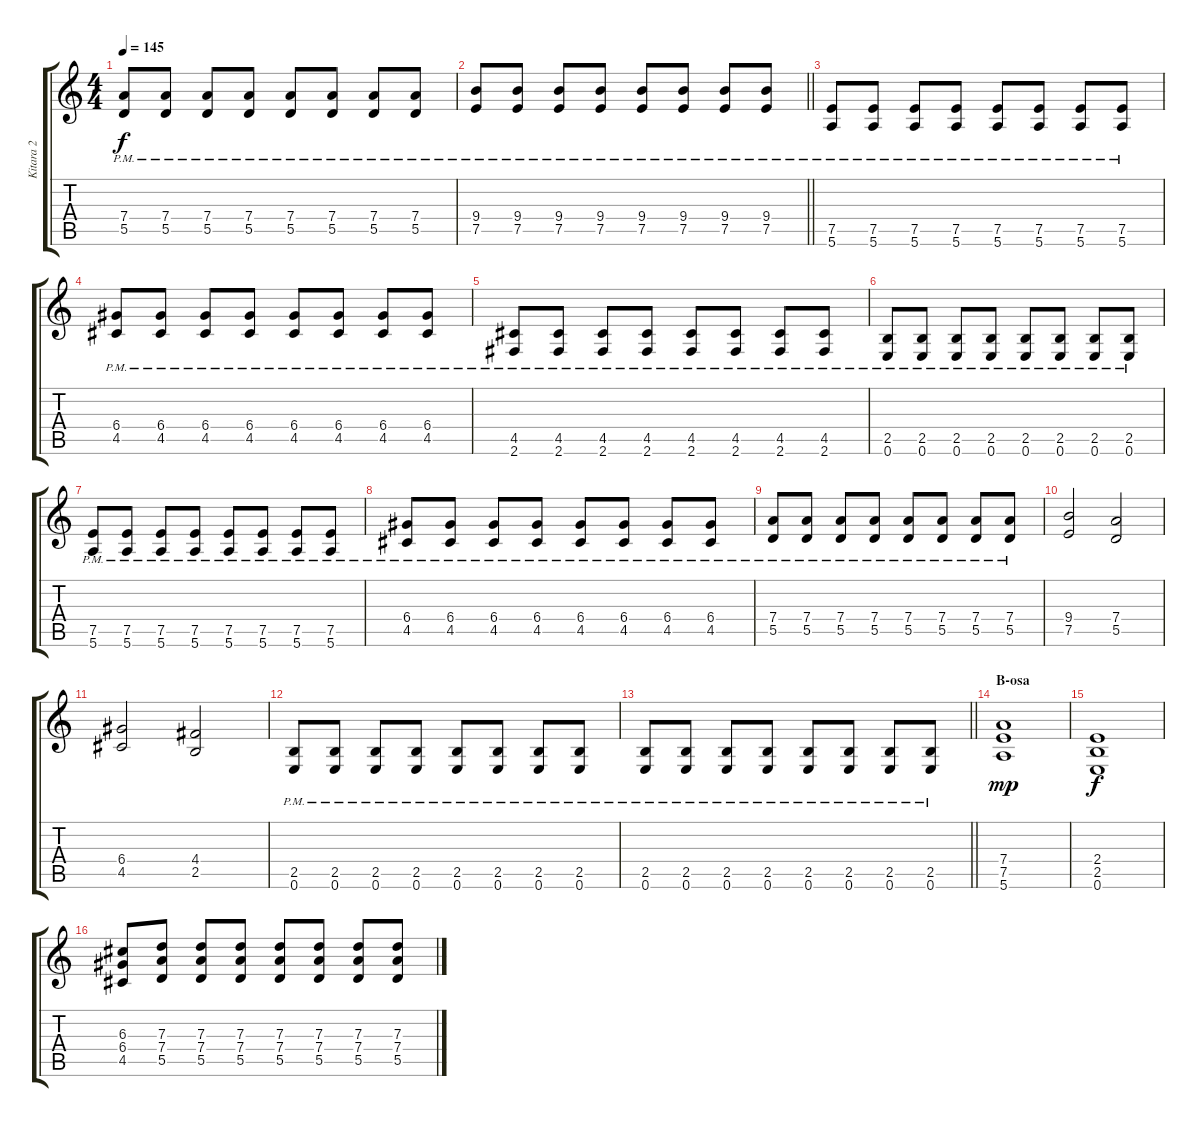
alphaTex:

\track ("Kitara 2" "Kitara 2") {instrument overdrivenguitar}
\staff {score tabs}
\tuning (E4 B3 G3 D3 A2 E2) {hide}
\ts (4 4)
\tempo 145
\clef g2
\ks c
(7.4{pm} 5.5{pm}).8{dy f} (7.4{pm} 5.5{pm}).8 (7.4{pm} 5.5{pm}).8 (7.4{pm} 5.5{pm}).8 (7.4{pm} 5.5{pm}).8 (7.4{pm} 5.5{pm}).8 (7.4{pm} 5.5{pm}).8 (7.4{pm} 5.5{pm}).8 |
\barLineRight lightlight
(9.4{pm} 7.5{pm}).8 (9.4{pm} 7.5{pm}).8 (9.4{pm} 7.5{pm}).8 (9.4{pm} 7.5{pm}).8 (9.4{pm} 7.5{pm}).8 (9.4{pm} 7.5{pm}).8 (9.4{pm} 7.5{pm}).8 (9.4{pm} 7.5{pm}).8 |
\section ("" "")
(7.5{pm} 5.6{pm}).8 (7.5{pm} 5.6{pm}).8 (7.5{pm} 5.6{pm}).8 (7.5{pm} 5.6{pm}).8 (7.5{pm} 5.6{pm}).8 (7.5{pm} 5.6{pm}).8 (7.5{pm} 5.6{pm}).8 (7.5{pm} 5.6{pm}).8 |
(6.4{pm} 4.5{pm}).8 (6.4{pm} 4.5{pm}).8 (6.4{pm} 4.5{pm}).8 (6.4{pm} 4.5{pm}).8 (6.4{pm} 4.5{pm}).8 (6.4{pm} 4.5{pm}).8 (6.4{pm} 4.5{pm}).8 (6.4{pm} 4.5{pm}).8 |
(4.5{pm} 2.6{pm}).8 (4.5{pm} 2.6{pm}).8 (4.5{pm} 2.6{pm}).8 (4.5{pm} 2.6{pm}).8 (4.5{pm} 2.6{pm}).8 (4.5{pm} 2.6{pm}).8 (4.5{pm} 2.6{pm}).8 (4.5{pm} 2.6{pm}).8 |
(2.5{pm} 0.6{pm}).8 (2.5{pm} 0.6{pm}).8 (2.5{pm} 0.6{pm}).8 (2.5{pm} 0.6{pm}).8 (2.5{pm} 0.6{pm}).8 (2.5{pm} 0.6{pm}).8 (2.5{pm} 0.6{pm}).8 (2.5{pm} 0.6{pm}).8 |
(7.5{pm} 5.6{pm}).8 (7.5{pm} 5.6{pm}).8 (7.5{pm} 5.6{pm}).8 (7.5{pm} 5.6{pm}).8 (7.5{pm} 5.6{pm}).8 (7.5{pm} 5.6{pm}).8 (7.5{pm} 5.6{pm}).8 (7.5{pm} 5.6{pm}).8 |
(6.4{pm} 4.5{pm}).8 (6.4{pm} 4.5{pm}).8 (6.4{pm} 4.5{pm}).8 (6.4{pm} 4.5{pm}).8 (6.4{pm} 4.5{pm}).8 (6.4{pm} 4.5{pm}).8 (6.4{pm} 4.5{pm}).8 (6.4{pm} 4.5{pm}).8 |
(7.4{pm} 5.5{pm}).8 (7.4{pm} 5.5{pm}).8 (7.4{pm} 5.5{pm}).8 (7.4{pm} 5.5{pm}).8 (7.4{pm} 5.5{pm}).8 (7.4{pm} 5.5{pm}).8 (7.4{pm} 5.5{pm}).8 (7.4{pm} 5.5{pm}).8 |
(9.4 7.5).2 (7.4 5.5).2 |
(6.4 4.5).2 (4.4 2.5).2 |
(2.5{pm} 0.6{pm}).8 (2.5{pm} 0.6{pm}).8 (2.5{pm} 0.6{pm}).8 (2.5{pm} 0.6{pm}).8 (2.5{pm} 0.6{pm}).8 (2.5{pm} 0.6{pm}).8 (2.5{pm} 0.6{pm}).8 (2.5{pm} 0.6{pm}).8 |
\barLineRight lightlight
(2.5{pm} 0.6{pm}).8 (2.5{pm} 0.6{pm}).8 (2.5{pm} 0.6{pm}).8 (2.5{pm} 0.6{pm}).8 (2.5{pm} 0.6{pm}).8 (2.5{pm} 0.6{pm}).8 (2.5{pm} 0.6{pm}).8 (2.5{pm} 0.6{pm}).8 |
\section ("" "B-osa")
(7.4 7.5 5.6).1{dy mp} |
(2.4 2.5 0.6).1{dy f} |
(6.3 6.4 4.5).8 (7.3 7.4 5.5).8 (7.3 7.4 5.5).8 (7.3 7.4 5.5).8 (7.3 7.4 5.5).8 (7.3 7.4 5.5).8 (7.3 7.4 5.5).8 (7.3 7.4 5.5).8
